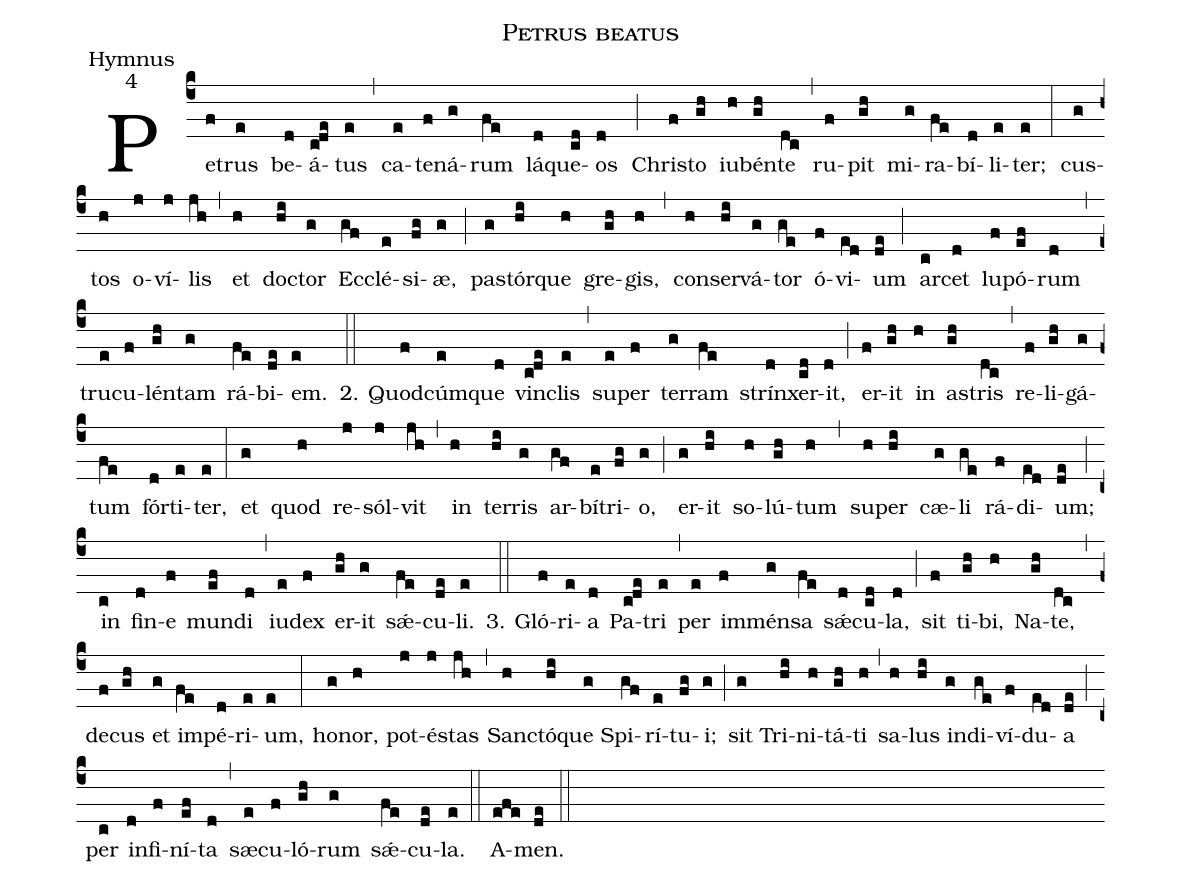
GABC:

name:Petrus beatus;
office-part:Hymnus;
mode:4;
%%
(c4)
Pe(f)trus(e) be(d)á(c!de)tus(e) (,)
ca(e)te(f)ná(g)rum(fe) lá(d)que(cd)os(d) (;)
Chris(f)to(gh) iu(h)bén(gh)te(dc) (,)
ru(f)pit(gh) mi(g)ra(fe)bí(d)li(e)ter;(e) (:)
cus(g)tos(h) o(j)ví(j)lis(jh) (,)
et(h) doc(hi)tor(g) Ec(gf)clé(e)si(fg)æ,(g) (;)
pas(g)tór(hi)que(h) gre(gh)gis,(h) (,)
con(h)ser(hi)vá(g)tor(ge) ó(f)vi(ed)um(de) (;)
ar(c)cet(d) lu(f)pó(ef)rum(d) (,)
tru(e)cu(f)lén(gh)tam(g) rá(fe)bi(de)em.(e) (::)
2. Quod(f)cúm(e)que(d) vin(c!de)clis(e) (,)
su(e)per(f) ter(g)ram(fe) strín(d)xer(cd)it,(d) (;)
er(f)it(gh) in(h) as(gh)tris(dc) (,)
re(f)li(gh)gá(g)tum(fe) fór(d)ti(e)ter,(e) (:)
et(g) quod(h) re(j)sól(j)vit(jh) (,)
in(h) ter(hi)ris(g) ar(gf)bí(e)tri(fg)o,(g) (;)
er(g)it(hi) so(h)lú(gh)tum(h) (,)
su(h)per(hi) cæ(g)li(ge) rá(f)di(ed)um;(de) (;)
in(c) fin(d)e(f) mun(ef)di(d) (,)
iu(e)dex(f) er(gh)it(g) sǽ(fe)cu(de)li.(e) (::)

3. Gló(f)ri(e)a(d) Pa(c!de)tri(e) (,)
per(e) im(f)mén(g)sa(fe) sǽ(d)cu(cd)la,(d) (;)
sit(f) ti(gh)bi,(h) Na(gh)te,(dc) (,)
de(f)cus(gh) et(g) im(fe)pé(d)ri(e)um,(e) (:)
ho(g)nor,(h) pot(j)és(j)tas(jh) (,)
Sanc(h)tó(hi)que(g) Spi(gf)rí(e)tu(fg)i;(g) (;)
sit(g) Tri(hi)ni(h)tá(gh)ti(h) (,)
sa(h)lus(hi) in(g)di(ge)ví(f)du(ed)a(de) (;)
per(c) in(d)fi(f)ní(ef)ta(d) (,)
sæ(e)cu(f)ló(gh)rum(g) sǽ(fe)cu(de)la.(e) (::)
A(efe)men.(de) (::)
